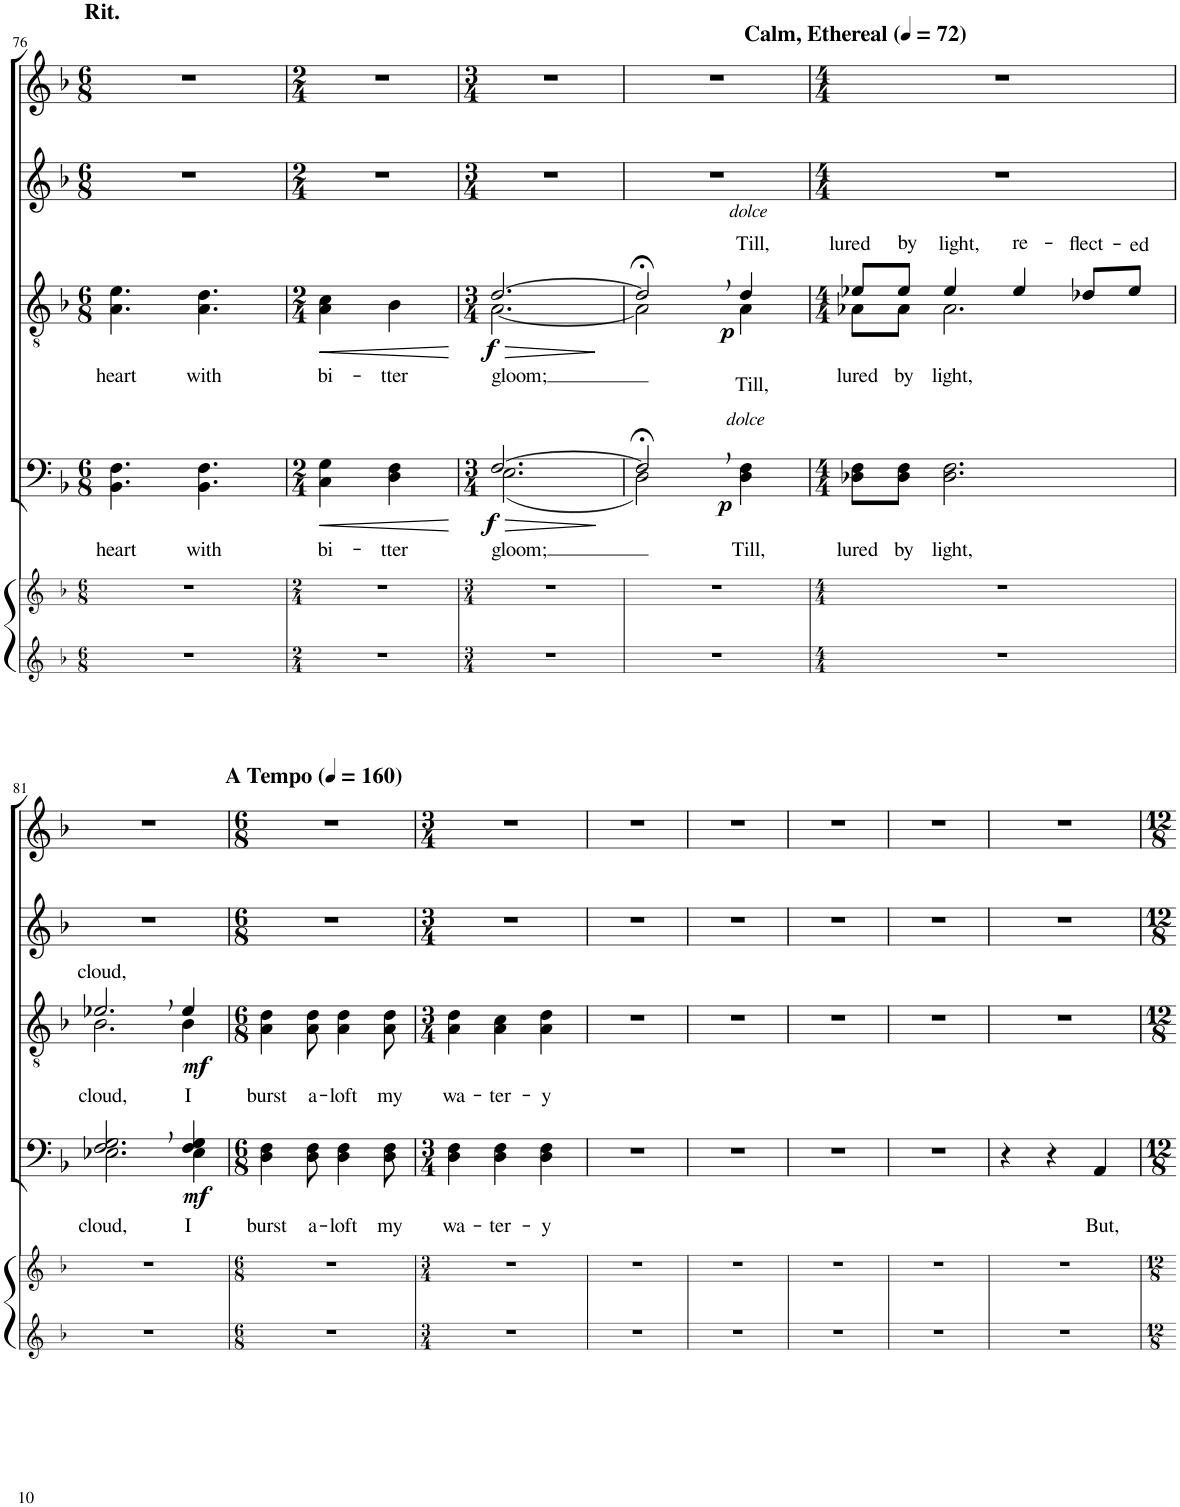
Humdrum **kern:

**kern	**kern	**kern	**text	**dynam	**kern	**text	**dynam	**kern	**kern
*part5	*part5	*part4	*part4	*part4	*part3	*part3	*part3	*part2	*part1
*staff6	*staff5	*staff4	*staff4	*staff4	*staff3	*staff3	*staff3	*staff2	*staff1
*I"PIANO (for rehearsal only)	*	*I"BASS	*	*	*I"TENOR	*	*	*I"ALTO	*I"SOPRANO
*I'Pno	*	*I'B	*	*	*I'T	*	*	*I'A	*I'S
!!LO:PB:g=z
*clefG2	*clefG2	*clefF4	*	*	*clefGv2	*	*	*clefG2	*clefG2
*k[b-]	*k[b-]	*k[b-]	*	*	*k[b-]	*	*	*k[b-]	*k[b-]
*M6/8	*M6/8	*M6/8	*	*	*M6/8	*	*	*M6/8	*M6/8
=76	=76	=76	=76	=76	=76	=76	=76	=76	=76
!	!	!	!	!	!	!	!	!	!LO:TX:a:B:t=Rit.
!	!	!	!LO:LY:b	!	!	!LO:LY:b	!	!	!
2.r	2.r	4.BB-\ 4.F\	heart	.	4.A\ 4.e\	heart	.	2.r	2.r
!	!	!	!LO:LY:b	!	!	!LO:LY:b	!	!	!
.	.	4.BB-\ 4.F\	with	.	4.A\ 4.d\	with	.	.	.
=77	=77	=77	=77	=77	=77	=77	=77	=77	=77
*M2/4	*M2/4	*M2/4	*	*	*M2/4	*	*	*M2/4	*M2/4
!	!	!	!LO:LY:b	!LO:HP:b	!	!LO:LY:b	!LO:HP:b	!	!
2r	2r	4C\ 4G\	bi-	<	4A\ 4c\	bi-	<	2r	2r
!	!	!	!LO:LY:b	!	!	!LO:LY:b	!	!	!
.	.	4D\ 4F\	-tter	.	4B-\	-tter	.	.	.
.	.	.	.	[	.	.	[	.	.
=78	=78	=78	=78	=78	=78	=78	=78	=78	=78
*M3/4	*M3/4	*M3/4	*	*	*M3/4	*	*	*M3/4	*M3/4
!	!	!	!LO:LY:b	!LO:HP:b	!	!LO:LY:b	!LO:HP:b	!	!
*	*	*^	*	*	*^	*	*	*	*
!	!	!	!	!	!LO:DY:n=1:b	!	!	!	!LO:DY:n=1:b	!	!
2.r	2.r	[2.F/	(2.E\	gloom;	> f	[2.d/	[2.A\	gloom;	> f	2.r	2.r
*	*	*v	*v	*	*	*	*	*	*	*	*
*	*	*	*	*	*v	*v	*	*	*	*
.	.	.	.	]	.	.	]	.	.
=79	=79	=79	=79	=79	=79	=79	=79	=79	=79
*	*	*^	*	*	*^	*	*	*	*^
2.r	2.r	2F;<,/]	2D\)	.	.	2d;<,/]	2A\]	.	.	2.r	2.r	2ryy
*	*	*	*	*	*	*	*	*	*	*	*MM72	*
!	!	!	!	!	!	!	!	!	!	!	!	!LO:TX:a:B:t=Calm, Ethereal
!	!	!	!	!	!	!LO:TX:a:i:t=dolce	!	!	!	!	!	!
!	!	!LO:TX:a:i:t=dolce	!	!	!	!	!	!	!	!	!	!
!	!	!	!	!LO:LY:b	!	!	!	!LO:LY:a	!	!	!	!
!	!	!	!	!	!LO:DY:b	!	!	!LO:LY:b	!LO:DY:b	!	!	!
.	.	4D\ 4F\	4ryy	Till,	p	4d/	4A\	Till,	p	.	.	4ryy
*	*	*v	*v	*	*	*	*	*	*	*	*v	*v
=80	=80	=80	=80	=80	=80	=80	=80	=80	=80	=80
*M4/4	*M4/4	*M4/4	*	*	*M4/4	*	*	*	*M4/4	*M4/4
*	*	*^	*	*	*	*	*	*	*	*^
!	!	!	!	!LO:LY:b	!	!	!	!LO:LY:a	!	!	!	!
!	!	!	!	!	!	!	!	!LO:LY:b	!	!	!	!
*	*	*v	*v	*	*	*	*	*	*	*	*v	*v
1r	1r	8D-X\ 8F\L	lured	.	8e-X/L	8A-X\L	lured	.	1r	1r
!	!	!	!LO:LY:b	!	!	!	!LO:LY:a	!	!	!
!	!	!	!	!	!	!	!LO:LY:b	!	!	!
.	.	8D-\ 8F\J	by	.	8e-/J	8A-\J	by	.	.	.
!	!	!	!LO:LY:b	!	!	!	!LO:LY:a	!	!	!
!	!	!	!	!	!	!	!LO:LY:b	!	!	!
.	.	2.D-\ 2.F\	light,	.	4e-/	2.A-\	light,	.	.	.
!	!	!	!	!	!	!	!LO:LY:a	!	!	!
.	.	.	.	.	4e-/	.	re-	.	.	.
!	!	!	!	!	!	!	!LO:LY:a	!	!	!
.	.	.	.	.	8d-X/L	.	-flect-	.	.	.
!	!	!	!	!	!	!	!LO:LY:a	!	!	!
.	.	.	.	.	8e-/J	.	-ed	.	.	.
!!LO:LB:g=z
=81	=81	=81	=81	=81	=81	=81	=81	=81	=81	=81
!	!	!	!LO:LY:b	!	!	!	!LO:LY:a	!	!	!
*	*	*^	*	*	*	*	*	*	*	*
!	!	!	!	!	!	!	!	!LO:LY:b	!	!	!
*	*	*	*	*	*	*	*	*	*	*	*^
1r	1r	2.F/, 2.G/,	2.E-X\	cloud,	.	2.e-X,/	2.B-\	cloud,	.	1r	1r	2.ryy
*	*	*	*	*	*	*	*	*	*	*	*MM160	*
!	!	!	!	!	!	!	!	!	!	!	!	!LO:TX:a:B:t=A Tempo
!	!	!	!	!LO:LY:b	!LO:DY:b	!	!	!LO:LY:b	!LO:DY:b	!	!	!
.	.	4F/ 4G/	4E-\	I	mf	4e-/	4B-\	I	mf	.	.	4ryy
*	*	*v	*v	*	*	*	*	*	*	*	*v	*v
*	*	*	*	*	*v	*v	*	*	*	*
=82	=82	=82	=82	=82	=82	=82	=82	=82	=82
*M6/8	*M6/8	*M6/8	*	*	*M6/8	*	*	*M6/8	*M6/8
*	*	*^	*	*	*^	*	*	*	*^
!	!	!	!	!LO:LY:b	!	!	!	!LO:LY:b	!	!	!	!
*	*	*v	*v	*	*	*	*	*	*	*	*v	*v
*	*	*	*	*	*v	*v	*	*	*	*
2.r	2.r	4D\ 4F\	burst	.	4A\ 4d\	burst	.	2.r	2.r
!	!	!	!LO:LY:b	!	!	!LO:LY:b	!	!	!
.	.	8D\ 8F\	a-	.	8A\ 8d\	a-	.	.	.
!	!	!	!LO:LY:b	!	!	!LO:LY:b	!	!	!
.	.	4D\ 4F\	-loft	.	4A\ 4d\	-loft	.	.	.
!	!	!	!LO:LY:b	!	!	!LO:LY:b	!	!	!
.	.	8D\ 8F\	my	.	8A\ 8d\	my	.	.	.
=83	=83	=83	=83	=83	=83	=83	=83	=83	=83
*M3/4	*M3/4	*M3/4	*	*	*M3/4	*	*	*M3/4	*M3/4
!	!	!	!LO:LY:b	!	!	!LO:LY:b	!	!	!
2.r	2.r	4D\ 4F\	wa-	.	4A\ 4d\	wa-	.	2.r	2.r
!	!	!	!LO:LY:b	!	!	!LO:LY:b	!	!	!
.	.	4D\ 4F\	-ter-	.	4A\ 4c\	-ter-	.	.	.
!	!	!	!LO:LY:b	!	!	!LO:LY:b	!	!	!
.	.	4D\ 4F\	-y	.	4A\ 4d\	-y	.	.	.
=84	=84	=84	=84	=84	=84	=84	=84	=84	=84
2.r	2.r	2.r	.	.	2.r	.	.	2.r	2.r
=85	=85	=85	=85	=85	=85	=85	=85	=85	=85
2.r	2.r	2.r	.	.	2.r	.	.	2.r	2.r
=86	=86	=86	=86	=86	=86	=86	=86	=86	=86
2.r	2.r	2.r	.	.	2.r	.	.	2.r	2.r
=87	=87	=87	=87	=87	=87	=87	=87	=87	=87
2.r	2.r	2.r	.	.	2.r	.	.	2.r	2.r
=88	=88	=88	=88	=88	=88	=88	=88	=88	=88
2.r	2.r	4r	.	.	2.r	.	.	2.r	2.r
.	.	4r	.	.	.	.	.	.	.
!	!	!	!LO:LY:b	!	!	!	!	!	!
.	.	4AA/	But,	.	.	.	.	.	.
=	=	=	=	=	=	=	=	=	=
*-	*-	*-	*-	*-	*-	*-	*-	*-	*-
